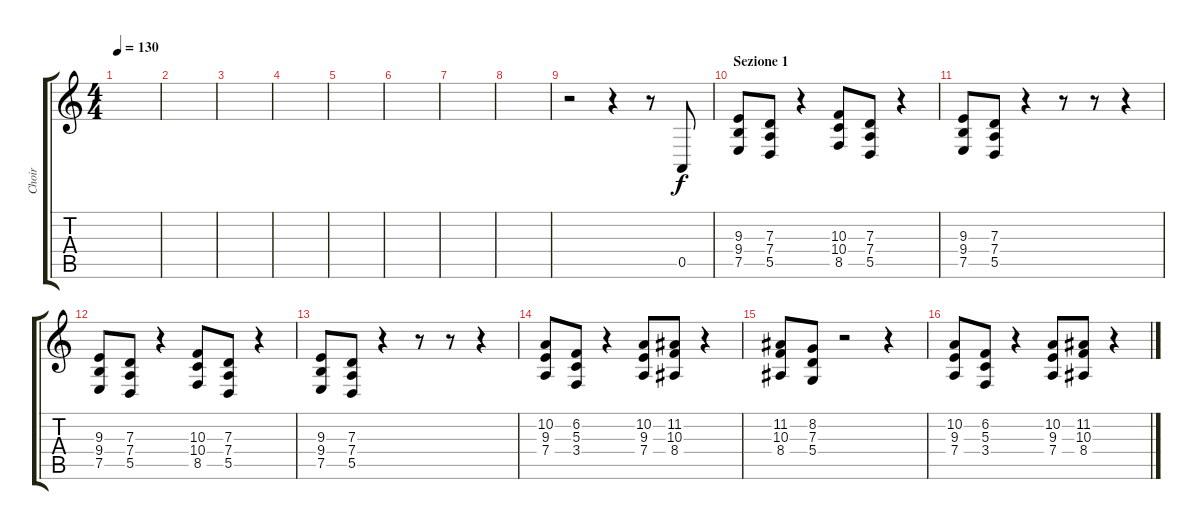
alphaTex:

\track ("Choir" "Choir") {instrument pad4choir}
\staff {score tabs}
\tuning (E4 B3 G3 D3 A2 E2) {hide}
\ts (4 4)
\tempo 130
\clef g2
\ks c
|
|
|
|
|
|
|
|
r.2 r.4 r.8 0.5.8 |
\section ("" "Sezione 1")
(9.3 9.4 7.5).8 (7.3 7.4 5.5).8 r.4 (10.3 10.4 8.5).8 (7.3 7.4 5.5).8 r.4 |
(9.3 9.4 7.5).8 (7.3 7.4 5.5).8 r.4 r.8 r.8 r.4 |
(9.3 9.4 7.5).8 (7.3 7.4 5.5).8 r.4 (10.3 10.4 8.5).8 (7.3 7.4 5.5).8 r.4 |
(9.3 9.4 7.5).8 (7.3 7.4 5.5).8 r.4 r.8 r.8 r.4 |
(10.2 9.3 7.4).8 (6.2 5.3 3.4).8 r.4 (10.2 9.3 7.4).8 (11.2 10.3 8.4).8 r.4 |
(11.2 10.3 8.4).8 (8.2 7.3 5.4).8 r.2 r.4 |
(10.2 9.3 7.4).8 (6.2 5.3 3.4).8 r.4 (10.2 9.3 7.4).8 (11.2 10.3 8.4).8 r.4
